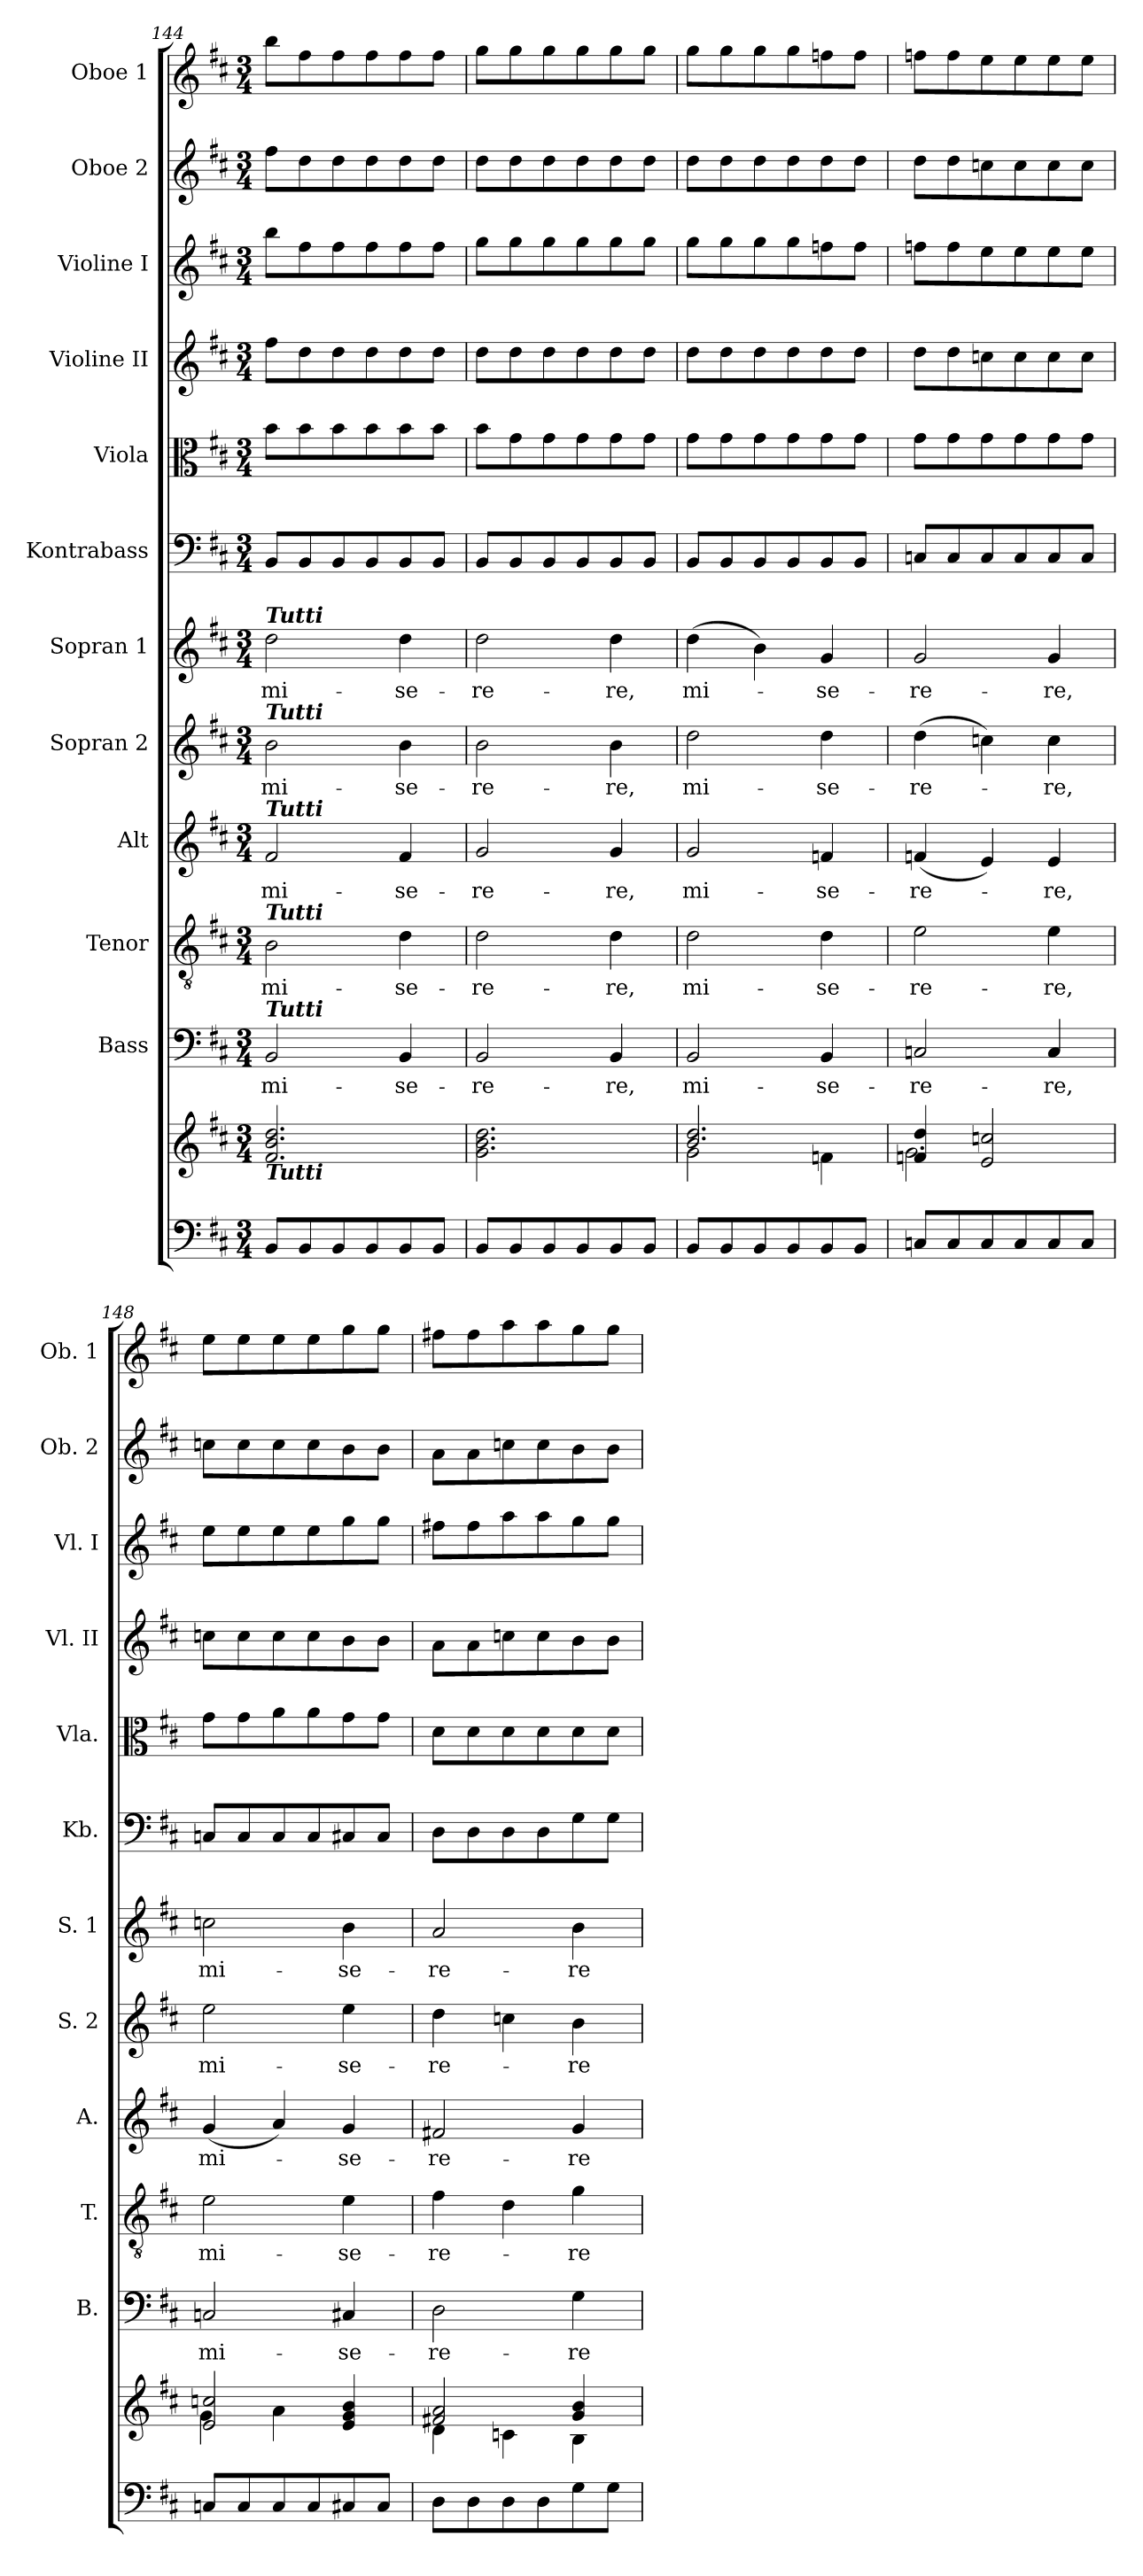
**kern	**kern	**kern	**text	**kern	**text	**kern	**text	**kern	**text	**kern	**text	**kern	**kern	**kern	**kern	**kern	**kern
*part12	*part12	*part11	*part11	*part10	*part10	*part9	*part9	*part8	*part8	*part7	*part7	*part6	*part5	*part4	*part3	*part2	*part1
*staff13	*staff12	*staff11	*staff11	*staff10	*staff10	*staff9	*staff9	*staff8	*staff8	*staff7	*staff7	*staff6	*staff5	*staff4	*staff3	*staff2	*staff1
*	*	*I"Bass	*	*I"Tenor	*	*I"Alt	*	*I"Sopran 2	*	*I"Sopran 1	*	*I"Kontrabass	*I"Viola	*I"Violine II	*I"Violine I	*I"Oboe 2	*I"Oboe 1
*	*	*I'B.	*	*I'T.	*	*I'A.	*	*I'S. 2	*	*I'S. 1	*	*I'Kb.	*I'Vla.	*I'Vl. II	*I'Vl. I	*I'Ob. 2	*I'Ob. 1
*clefF4	*clefG2	*clefF4	*	*clefGv2	*	*clefG2	*	*clefG2	*	*clefG2	*	*clefF4	*clefC3	*clefG2	*clefG2	*clefG2	*clefG2
*	*	*	*	*	*	*	*	*	*	*	*	*ITrd7c12	*	*	*	*	*
*k[f#c#]	*k[f#c#]	*k[f#c#]	*	*k[f#c#]	*	*k[f#c#]	*	*k[f#c#]	*	*k[f#c#]	*	*k[f#c#]	*k[f#c#]	*k[f#c#]	*k[f#c#]	*k[f#c#]	*k[f#c#]
*D:	*D:	*D:	*	*D:	*	*D:	*	*D:	*	*D:	*	*D:	*D:	*D:	*D:	*D:	*D:
*M3/4	*M3/4	*M3/4	*	*M3/4	*	*M3/4	*	*M3/4	*	*M3/4	*	*M3/4	*M3/4	*M3/4	*M3/4	*M3/4	*M3/4
=144	=144	=144	=144	=144	=144	=144	=144	=144	=144	=144	=144	=144	=144	=144	=144	=144	=144
!	!	!	!	!	!	!	!	!	!	!LO:TX:a:Bi:t=Tutti	!	!	!	!	!	!	!
!	!	!	!	!	!	!	!	!LO:TX:a:Bi:t=Tutti	!	!	!	!	!	!	!	!	!
!	!	!	!	!	!	!LO:TX:a:Bi:t=Tutti	!	!	!	!	!	!	!	!	!	!	!
!	!	!	!	!LO:TX:a:Bi:t=Tutti	!	!	!	!	!	!	!	!	!	!	!	!	!
!	!	!LO:TX:a:Bi:t=Tutti	!	!	!	!	!	!	!	!	!	!	!	!	!	!	!
!	!LO:TX:b:Bi:t=Tutti	!	!	!	!	!	!	!	!	!	!	!	!	!	!	!	!
!	!	!	!LO:LY:b	!	!LO:LY:b	!	!LO:LY:b	!	!LO:LY:b	!	!LO:LY:b	!	!	!	!	!	!
8BB/L	2.f#/ 2.b/ 2.dd/	2BB/	mi-	2B\	mi-	2f#/	mi-	2b\	mi-	2dd\	mi-	8BBB/L	8b\L	8ff#\L	8bb\L	8ff#\L	8bb\L
8BB/	.	.	.	.	.	.	.	.	.	.	.	8BBB/	8b\	8dd\	8ff#\	8dd\	8ff#\
8BB/	.	.	.	.	.	.	.	.	.	.	.	8BBB/	8b\	8dd\	8ff#\	8dd\	8ff#\
8BB/	.	.	.	.	.	.	.	.	.	.	.	8BBB/	8b\	8dd\	8ff#\	8dd\	8ff#\
!	!	!	!LO:LY:b	!	!LO:LY:b	!	!LO:LY:b	!	!LO:LY:b	!	!LO:LY:b	!	!	!	!	!	!
8BB/	.	4BB/	-se-	4d\	-se-	4f#/	-se-	4b\	-se-	4dd\	-se-	8BBB/	8b\	8dd\	8ff#\	8dd\	8ff#\
8BB/J	.	.	.	.	.	.	.	.	.	.	.	8BBB/J	8b\J	8dd\J	8ff#\J	8dd\J	8ff#\J
=145	=145	=145	=145	=145	=145	=145	=145	=145	=145	=145	=145	=145	=145	=145	=145	=145	=145
!	!	!	!LO:LY:b	!	!LO:LY:b	!	!LO:LY:b	!	!LO:LY:b	!	!LO:LY:b	!	!	!	!	!	!
8BB/L	2.g\ 2.b\ 2.dd\	2BB/	-re-	2d\	-re-	2g/	-re-	2b\	-re-	2dd\	-re-	8BBB/L	8b\L	8dd\L	8gg\L	8dd\L	8gg\L
8BB/	.	.	.	.	.	.	.	.	.	.	.	8BBB/	8g\	8dd\	8gg\	8dd\	8gg\
8BB/	.	.	.	.	.	.	.	.	.	.	.	8BBB/	8g\	8dd\	8gg\	8dd\	8gg\
8BB/	.	.	.	.	.	.	.	.	.	.	.	8BBB/	8g\	8dd\	8gg\	8dd\	8gg\
!	!	!	!LO:LY:b	!	!LO:LY:b	!	!LO:LY:b	!	!LO:LY:b	!	!LO:LY:b	!	!	!	!	!	!
8BB/	.	4BB/	-re,	4d\	-re,	4g/	-re,	4b\	-re,	4dd\	-re,	8BBB/	8g\	8dd\	8gg\	8dd\	8gg\
8BB/J	.	.	.	.	.	.	.	.	.	.	.	8BBB/J	8g\J	8dd\J	8gg\J	8dd\J	8gg\J
=146	=146	=146	=146	=146	=146	=146	=146	=146	=146	=146	=146	=146	=146	=146	=146	=146	=146
*	*^	*	*	*	*	*	*	*	*	*	*	*	*	*	*	*	*
!	!	!	!	!LO:LY:b	!	!LO:LY:b	!	!LO:LY:b	!	!LO:LY:b	!	!LO:LY:b	!	!	!	!	!	!
8BB/L	2.b/ 2.dd/	2g\	2BB/	mi-	2d\	mi-	2g/	mi-	2dd\	mi-	(>4dd\	mi-	8BBB/L	8g\L	8dd\L	8gg\L	8dd\L	8gg\L
8BB/	.	.	.	.	.	.	.	.	.	.	.	.	8BBB/	8g\	8dd\	8gg\	8dd\	8gg\
8BB/	.	.	.	.	.	.	.	.	.	.	4b\)	.	8BBB/	8g\	8dd\	8gg\	8dd\	8gg\
8BB/	.	.	.	.	.	.	.	.	.	.	.	.	8BBB/	8g\	8dd\	8gg\	8dd\	8gg\
!	!	!	!	!LO:LY:b	!	!LO:LY:b	!	!LO:LY:b	!	!LO:LY:b	!	!LO:LY:b	!	!	!	!	!	!
8BB/	.	4fn\	4BB/	-se-	4d\	-se-	4fn/	-se-	4dd\	-se-	4g/	-se-	8BBB/	8g\	8dd\	8ffn\	8dd\	8ffn\
8BB/J	.	.	.	.	.	.	.	.	.	.	.	.	8BBB/J	8g\J	8dd\J	8ff\J	8dd\J	8ff\J
=147	=147	=147	=147	=147	=147	=147	=147	=147	=147	=147	=147	=147	=147	=147	=147	=147	=147	=147
!	!	!	!	!LO:LY:b	!	!LO:LY:b	!	!LO:LY:b	!	!LO:LY:b	!	!LO:LY:b	!	!	!	!	!	!
8Cn/L	4fn/ 4dd/	2.g\	2Cn/	-re-	2e\	-re-	(<4fn/	-re-	(>4dd\	-re-	2g/	-re-	8CCn/L	8g\L	8dd\L	8ffn\L	8dd\L	8ffn\L
8C/	.	.	.	.	.	.	.	.	.	.	.	.	8CC/	8g\	8dd\	8ff\	8dd\	8ff\
8C/	2e/ 2ccn/	.	.	.	.	.	4e/)	.	4ccn\)	.	.	.	8CC/	8g\	8ccn\	8ee\	8ccn\	8ee\
8C/	.	.	.	.	.	.	.	.	.	.	.	.	8CC/	8g\	8cc\	8ee\	8cc\	8ee\
!	!	!	!	!LO:LY:b	!	!LO:LY:b	!	!LO:LY:b	!	!LO:LY:b	!	!LO:LY:b	!	!	!	!	!	!
8C/	.	.	4C/	-re,	4e\	-re,	4e/	-re,	4cc\	-re,	4g/	-re,	8CC/	8g\	8cc\	8ee\	8cc\	8ee\
8C/J	.	.	.	.	.	.	.	.	.	.	.	.	8CC/J	8g\J	8cc\J	8ee\J	8cc\J	8ee\J
!!LO:PB:g=z
=148	=148	=148	=148	=148	=148	=148	=148	=148	=148	=148	=148	=148	=148	=148	=148	=148	=148	=148
!	!	!	!	!LO:LY:b	!	!LO:LY:b	!	!LO:LY:b	!	!LO:LY:b	!	!LO:LY:b	!	!	!	!	!	!
8Cn/L	2e/ 2ccn/	4g\	2Cn/	mi-	2e\	mi-	(<4g/	mi-	2ee\	mi-	2ccn\	mi-	8CCn/L	8g\L	8ccn\L	8ee\L	8ccn\L	8ee\L
8C/	.	.	.	.	.	.	.	.	.	.	.	.	8CC/	8g\	8cc\	8ee\	8cc\	8ee\
8C/	.	4a\	.	.	.	.	4a/)	.	.	.	.	.	8CC/	8a\	8cc\	8ee\	8cc\	8ee\
8C/	.	.	.	.	.	.	.	.	.	.	.	.	8CC/	8a\	8cc\	8ee\	8cc\	8ee\
!	!	!	!	!LO:LY:b	!	!LO:LY:b	!	!LO:LY:b	!	!LO:LY:b	!	!LO:LY:b	!	!	!	!	!	!
8C#X/	4e/ 4g/ 4b/	4ryy	4C#X/	-se-	4e\	-se-	4g/	-se-	4ee\	-se-	4b\	-se-	8CC#X/	8g\	8b\	8gg\	8b\	8gg\
8C#/J	.	.	.	.	.	.	.	.	.	.	.	.	8CC#/J	8g\J	8b\J	8gg\J	8b\J	8gg\J
=149	=149	=149	=149	=149	=149	=149	=149	=149	=149	=149	=149	=149	=149	=149	=149	=149	=149	=149
!	!	!	!	!LO:LY:b	!	!LO:LY:b	!	!LO:LY:b	!	!LO:LY:b	!	!LO:LY:b	!	!	!	!	!	!
8D\L	2f#X/ 2a/	4d\	2D\	-re-	4f#\	-re-	2f#X/	-re-	4dd\	-re-	2a/	-re-	8DD\L	8d\L	8a\L	8ff#X\L	8a\L	8ff#X\L
8D\	.	.	.	.	.	.	.	.	.	.	.	.	8DD\	8d\	8a\	8ff#\	8a\	8ff#\
8D\	.	4cn\	.	.	4d\	.	.	.	4ccn\	.	.	.	8DD\	8d\	8ccn\	8aa\	8ccn\	8aa\
8D\	.	.	.	.	.	.	.	.	.	.	.	.	8DD\	8d\	8cc\	8aa\	8cc\	8aa\
!	!	!	!	!LO:LY:b	!	!LO:LY:b	!	!LO:LY:b	!	!LO:LY:b	!	!LO:LY:b	!	!	!	!	!	!
8G\	4g/ 4b/	4B\	4G\	-re	4g\	-re	4g/	-re	4b\	-re	4b\	-re	8GG\	8d\	8b\	8gg\	8b\	8gg\
8G\J	.	.	.	.	.	.	.	.	.	.	.	.	8GG\J	8d\J	8b\J	8gg\J	8b\J	8gg\J
*	*v	*v	*	*	*	*	*	*	*	*	*	*	*	*	*	*	*	*
=	=	=	=	=	=	=	=	=	=	=	=	=	=	=	=	=	=
*-	*-	*-	*-	*-	*-	*-	*-	*-	*-	*-	*-	*-	*-	*-	*-	*-	*-
